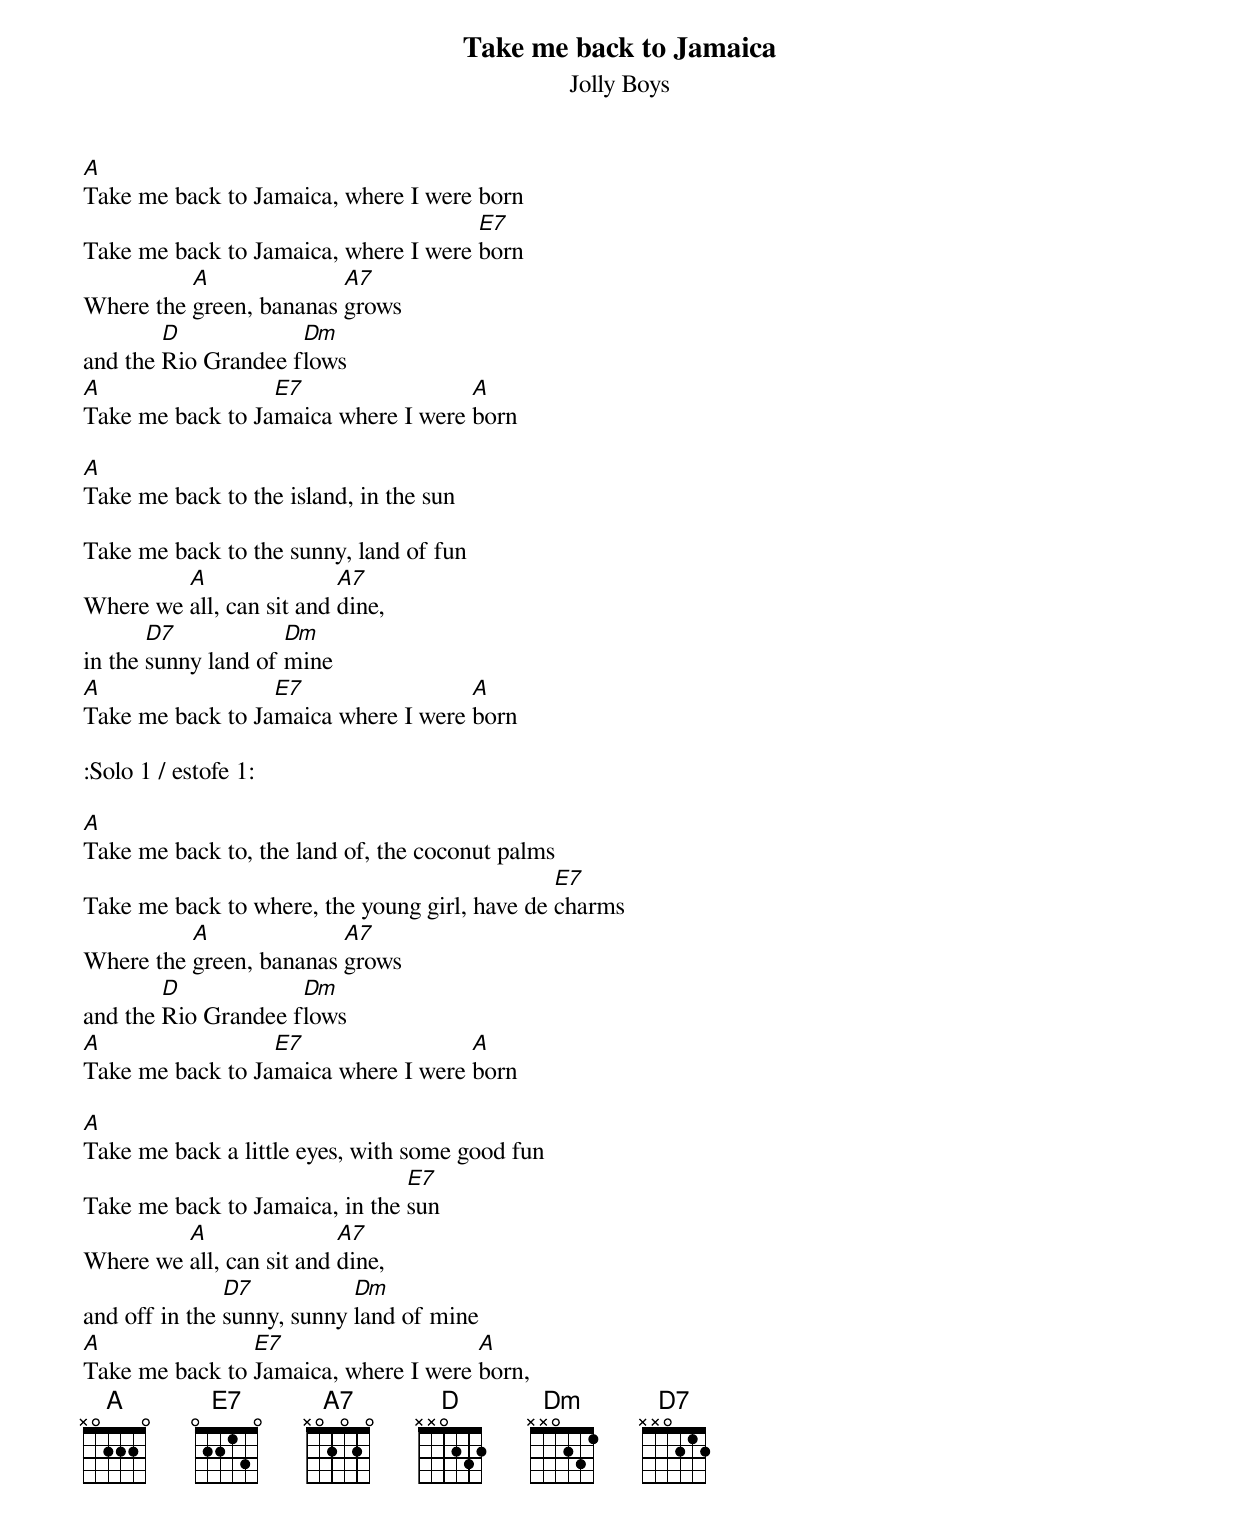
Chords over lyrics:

Take me back to Jamaica
Jolly Boys

A
Take me back to Jamaica, where I were born
                                      E7
Take me back to Jamaica, where I were born
          A              A7
Where the green, bananas grows
        D            Dm
and the Rio Grandee flows
A                 E7                 A
Take me back to Jamaica where I were born

A
Take me back to the island, in the sun

Take me back to the sunny, land of fun
         A                A7
Where we all, can sit and dine,
       D7            Dm
in the sunny land of mine
A                 E7                 A
Take me back to Jamaica where I were born

:Solo 1 / estofe 1:

A
Take me back to, the land of, the coconut palms
                                               E7
Take me back to where, the young girl, have de charms
          A              A7
Where the green, bananas grows
        D            Dm
and the Rio Grandee flows
A                 E7                 A
Take me back to Jamaica where I were born

A
Take me back a little eyes, with some good fun
                                E7
Take me back to Jamaica, in the sun
         A                A7
Where we all, can sit and dine,
               D7           Dm
and off in the sunny, sunny land of mine
A               E7                    A
Take me back to Jamaica, where I were born,
